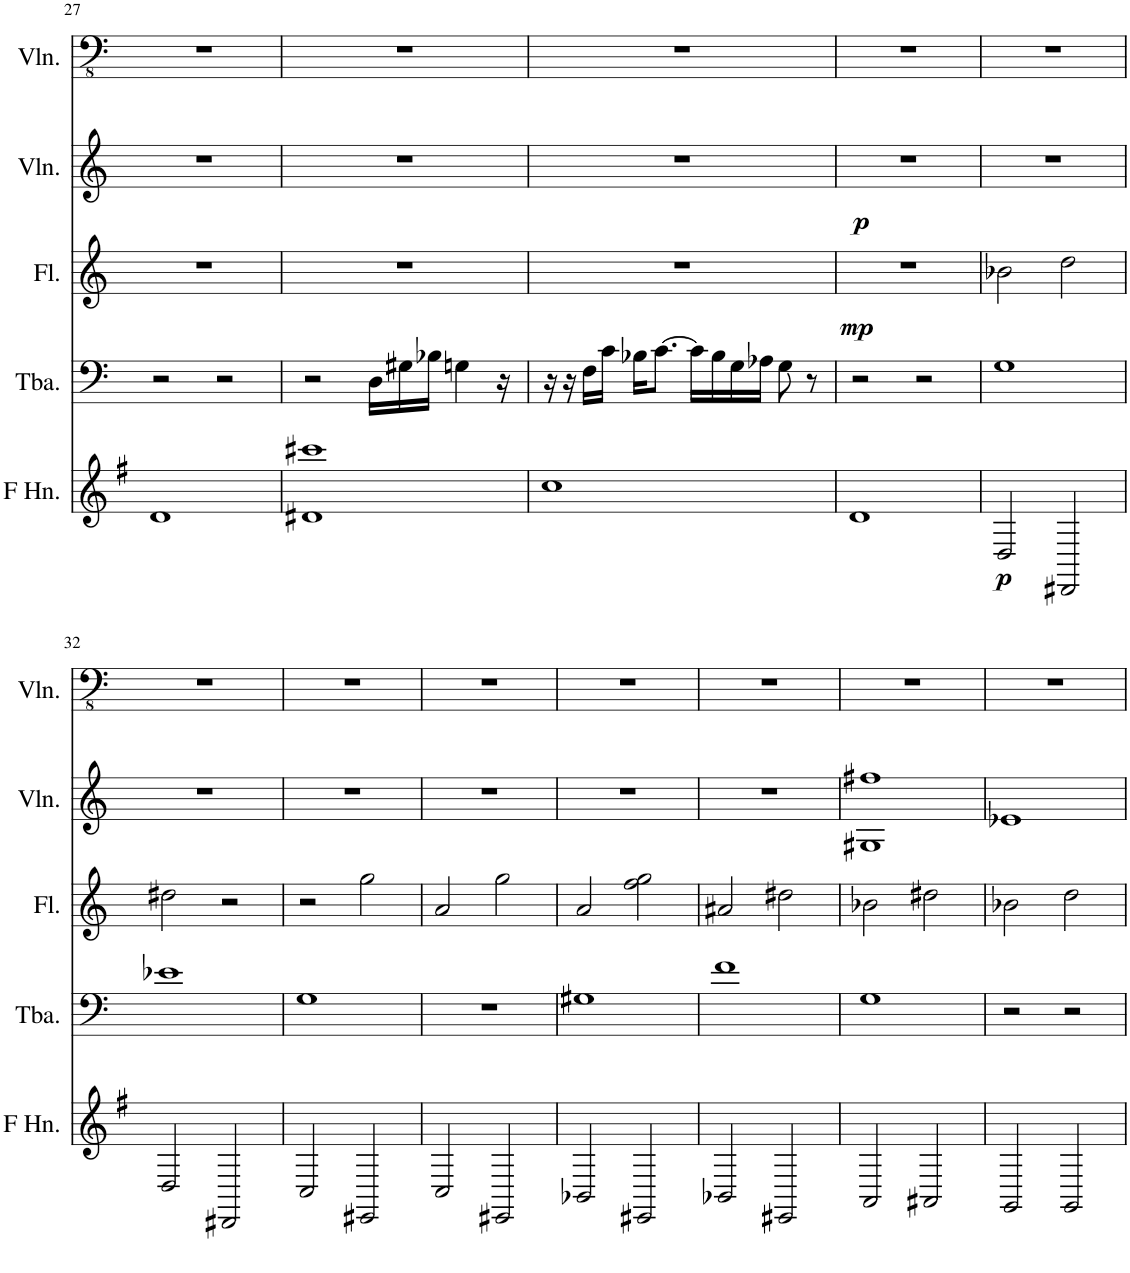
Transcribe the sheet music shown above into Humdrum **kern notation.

**kern	**dynam	**kern	**kern	**dynam	**kern	**dynam	**kern
*part5	*part5	*part4	*part3	*part3	*part2	*part2	*part1
*staff5	*staff5	*staff4	*staff3	*staff3	*staff2	*staff2	*staff1
*I"Horn in F	*	*I"Tuba	*I"Flute	*	*I"Violin	*	*I"Violin
*	*	*I'Tba.	*I'Fl.	*	*I'Vln.	*	*I'Vln.
!!LO:PB:g=z
*clefG2	*	*clefF4	*clefG2	*	*clefG2	*	*clefFv4
*Trd4c7	*	*	*	*	*	*	*Trd-28c-48
*k[f#]	*	*k[]	*k[]	*	*k[]	*	*k[]
*M4/4	*	*M4/4	*M4/4	*	*M4/4	*	*M4/4
=27	=27	=27	=27	=27	=27	=27	=27
1d	.	2r	1r	.	1r	.	1r
.	.	2r	.	.	.	.	.
=28	=28	=28	=28	=28	=28	=28	=28
1d#X 1ccc#X	.	2r	1r	.	1r	.	1r
.	.	16D\LL	.	.	.	.	.
.	.	16G#X\	.	.	.	.	.
.	.	16B-X\JJ	.	.	.	.	.
.	.	4Gn\	.	.	.	.	.
.	.	16r	.	.	.	.	.
=29	=29	=29	=29	=29	=29	=29	=29
1cc	.	16r	1r	.	1r	.	1r
.	.	16r	.	.	.	.	.
.	.	16F\LL	.	.	.	.	.
.	.	16c\JJ	.	.	.	.	.
.	.	16B-X\KL	.	.	.	.	.
.	.	[8.c\J	.	.	.	.	.
.	.	16c\LL]	.	.	.	.	.
.	.	16B-\	.	.	.	.	.
.	.	16G\	.	.	.	.	.
.	.	16A-X\JJ	.	.	.	.	.
.	.	8G\	.	.	.	.	.
.	.	8r	.	.	.	.	.
=30	=30	=30	=30	=30	=30	=30	=30
!	!	!	!	!LO:DY:b	!	!LO:DY:b	!
1d	.	2r	1r	mp	1r	p	1r
.	.	2r	.	.	.	.	.
=31	=31	=31	=31	=31	=31	=31	=31
!	!LO:DY:b	!	!	!	!	!	!
2D/	p	1G	2b-X\	.	1r	.	1r
2DD#X/	.	.	2dd\	.	.	.	.
!!LO:LB:g=z
=32	=32	=32	=32	=32	=32	=32	=32
2D/	.	1e-X	2dd#X\	.	1r	.	1r
2DD#X/	.	.	2r	.	.	.	.
=33	=33	=33	=33	=33	=33	=33	=33
2C/	.	1G	2r	.	1r	.	1r
2EE#X/	.	.	2gg\	.	.	.	.
=34	=34	=34	=34	=34	=34	=34	=34
2C/	.	1r	2a/	.	1r	.	1r
2EE#X/	.	.	2gg\	.	.	.	.
=35	=35	=35	=35	=35	=35	=35	=35
2BB-X/	.	1G#X	2a/	.	1r	.	1r
2EE#X/	.	.	2ff\ 2gg\	.	.	.	.
=36	=36	=36	=36	=36	=36	=36	=36
2BB-X/	.	1f	2a#X/	.	1r	.	1r
2EE#X/	.	.	2dd#X\	.	.	.	.
=37	=37	=37	=37	=37	=37	=37	=37
2AA/	.	1G	2b-X\	.	1G#X 1ff#X	.	1r
2AA#X/	.	.	2dd#X\	.	.	.	.
=38	=38	=38	=38	=38	=38	=38	=38
2GG/	.	2r	2b-X\	.	1e-X	.	1r
2GG/	.	2r	2dd\	.	.	.	.
=	=	=	=	=	=	=	=
*-	*-	*-	*-	*-	*-	*-	*-
